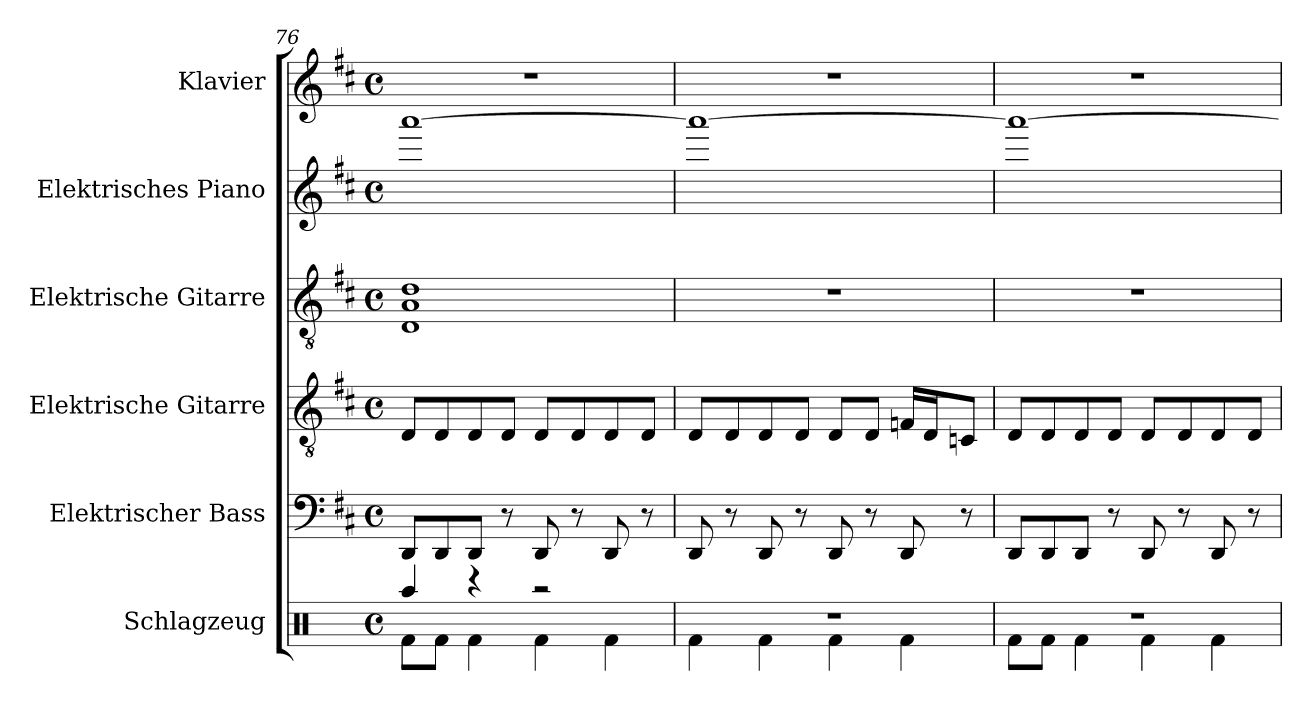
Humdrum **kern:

**kern	**kern	**kern	**kern	**kern	**kern
*part6	*part5	*part4	*part3	*part2	*part1
*staff6	*staff5	*staff4	*staff3	*staff2	*staff1
*I"Schlagzeug	*I"Elektrischer Bass	*I"Elektrische Gitarre	*I"Elektrische Gitarre	*I"Elektrisches Piano	*I"Klavier
*I'Slzg.	*I'E-B.	*I'E-Git.	*I'E-Git.	*I'E-Pno.	*I'Klav.
*clefX	*clefF4	*clefGv2	*clefGv2	*clefG2	*clefG2
*	*ITrd7c12	*	*	*	*
*k[]	*k[f#c#]	*k[f#c#]	*k[f#c#]	*k[f#c#]	*k[f#c#]
*M4/4	*M4/4	*M4/4	*M4/4	*M4/4	*M4/4
*met(c)	*met(c)	*met(c)	*met(c)	*met(c)	*met(c)
=76	=76	=76	=76	=76	=76
*^	*	*	*	*	*
4Raa/	8Rf\L	8DDD/L	8D/L	1D 1A 1d	[1aaa	1r
.	8Rf\J	8DDD/	8D/	.	.	.
4r	4Rf\	8DDD/J	8D/	.	.	.
.	.	8r	8D/J	.	.	.
2r	4Rf\	8DDD/	8D/L	.	.	.
.	.	8r	8D/	.	.	.
.	4Rf\	8DDD/	8D/	.	.	.
.	.	8r	8D/J	.	.	.
=77	=77	=77	=77	=77	=77	=77
1r	4Rf\	8DDD/	8D/L	1r	1aaa_	1r
.	.	8r	8D/	.	.	.
.	4Rf\	8DDD/	8D/	.	.	.
.	.	8r	8D/J	.	.	.
.	4Rf\	8DDD/	8D/L	.	.	.
.	.	8r	8D/J	.	.	.
.	4Rf\	8DDD/	16Fn/LL	.	.	.
.	.	.	16D/J	.	.	.
.	.	8r	8Cn/J	.	.	.
!!LO:PB:g=z
=78	=78	=78	=78	=78	=78	=78
1r	8Rf\L	8DDD/L	8D/L	1r	1aaa_	1r
.	8Rf\J	8DDD/	8D/	.	.	.
.	4Rf\	8DDD/J	8D/	.	.	.
.	.	8r	8D/J	.	.	.
.	4Rf\	8DDD/	8D/L	.	.	.
.	.	8r	8D/	.	.	.
.	4Rf\	8DDD/	8D/	.	.	.
.	.	8r	8D/J	.	.	.
*v	*v	*	*	*	*	*
=	=	=	=	=	=
*-	*-	*-	*-	*-	*-
